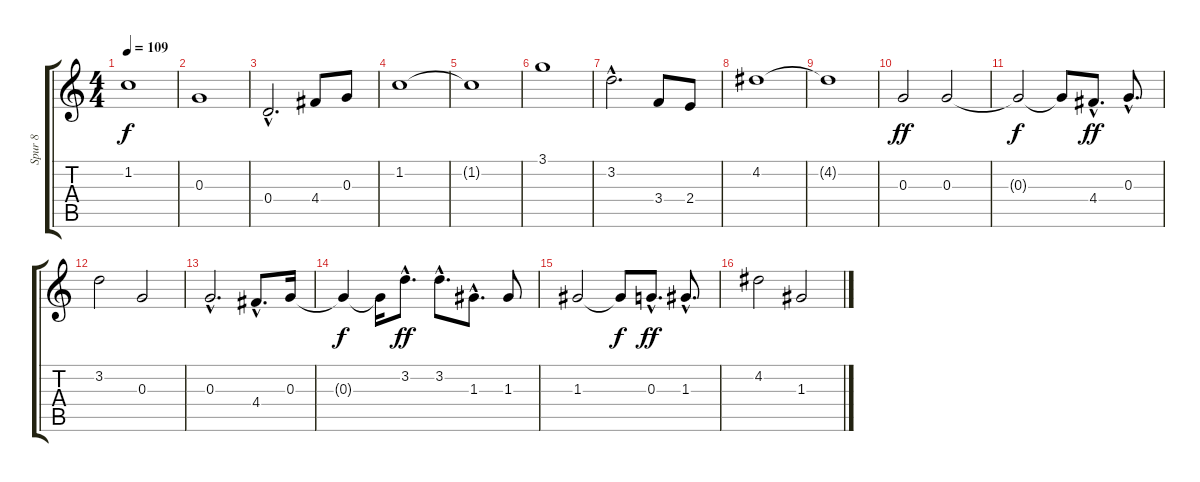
\track ("Spur 8" "Spur 8") {instrument electricguitarmuted}
\staff {score tabs}
\tuning (E4 B3 G3 D3 A2 E2) {hide}
\ts (4 4)
\tempo 109
\clef g2
\ks c
1.2{t}.1{dy f} |
0.3.1 |
0.4{hac}.2{d} 4.4.8 0.3.8 |
1.2.1 |
1.2{t}.1 |
3.1.1 |
3.2{hac}.2{d} 3.4.8 2.4.8 |
4.2.1 |
4.2{t}.1 |
0.3.2{dy ff} 0.3.2 |
0.3{t}.2{dy f} 0.3{t}.8 4.4{hac}.8{d dy ff} 0.3{hac}.8{d} |
3.2.2 0.3.2 |
0.3{hac}.2{d} 4.4{hac}.8{d} 0.3.16 |
0.3{t}.4{dy f} 0.3{t}.16 3.2{hac}.8{d dy ff} 3.2{hac}.8{d} 1.3{hac}.8{d} 1.3.8 |
1.3.2 1.3{t}.8{dy f} 0.3{hac}.8{d dy ff} 1.3{hac}.8{d} |
4.2.2 1.3.2
